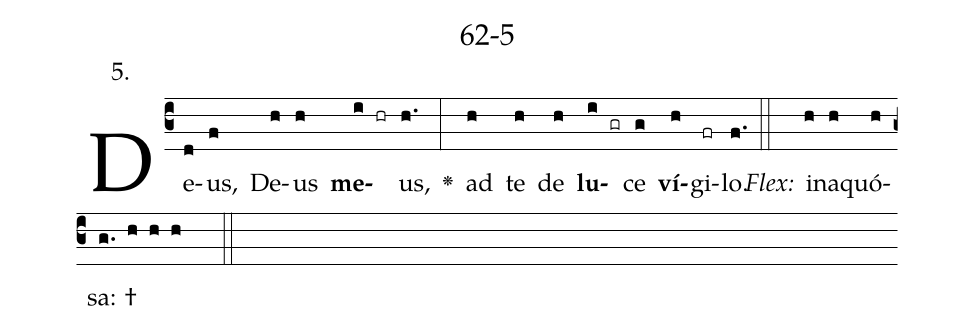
name: 62-5;
annotation: 5.;
%%
(c3)De(d)us,(f) De(h)us(h) <b>me</b>(i hr)us,(h.) <v>\greheightstar</v>(:) ad(h) te(h) de(h) <b>lu</b>(i gr)ce(g) <b>ví</b>(h)gi(fr)lo.(f.) (::)
<i>Flex:</i>()  in(h)a(h)quó(h)sa: †(g. h h h  ::)

%E(h) u(h) o(i) u(g) a(h) e.(f.) (::)
